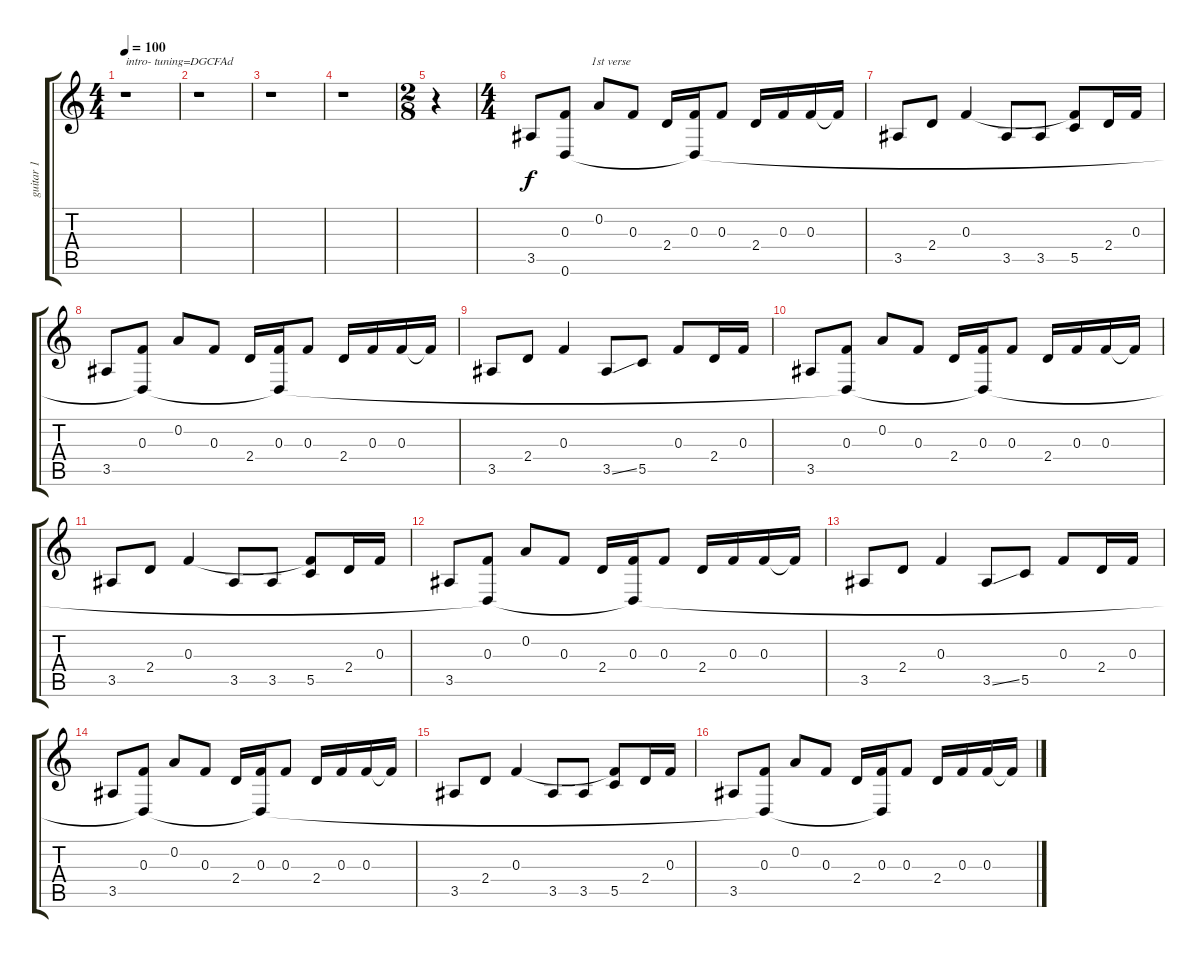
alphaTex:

\track ("guitar 1" "guitar 1") {instrument electricguitarclean}
\staff {score tabs}
\tuning (D4 A3 F3 C3 G2 D2) {hide}
\ts (4 4)
\tempo 100
\clef g2
\ks c
r.1{txt "intro- tuning=DGCFAd" dy f instrument electricguitarclean} |
r.1 |
r.1 |
r.1 |
\ts (2 8)
r.4 |
\ts (4 4)
3.5.8{txt "                    1st verse" instrument electricguitarclean} (0.3 0.6).8 0.2.8 0.3.8 2.4.16 (0.3 0.6{t}).16 0.3.8 2.4.16 0.3.16 0.3.16 0.3{t}.16 |
3.5.8 2.4.8 0.3.4 3.5.8 3.5.8 (0.3{t} 5.5).8 2.4.16 0.3.16 |
3.5.8 (0.3 0.6{t}).8 0.2.8 0.3.8 2.4.16 (0.3 0.6{t}).16 0.3.8 2.4.16 0.3.16 0.3.16 0.3{t}.16 |
3.5.8 2.4.8 0.3.4 3.5{ss}.8 5.5.8 0.3.8 2.4.16 0.3.16 |
3.5.8 (0.3 0.6{t}).8 0.2.8 0.3.8 2.4.16 (0.3 0.6{t}).16 0.3.8 2.4.16 0.3.16 0.3.16 0.3{t}.16 |
3.5.8 2.4.8 0.3.4 3.5.8 3.5.8 (0.3{t} 5.5).8 2.4.16 0.3.16 |
3.5.8 (0.3 0.6{t}).8 0.2.8 0.3.8 2.4.16 (0.3 0.6{t}).16 0.3.8 2.4.16 0.3.16 0.3.16 0.3{t}.16 |
3.5.8 2.4.8 0.3.4 3.5{ss}.8 5.5.8 0.3.8 2.4.16 0.3.16 |
3.5.8 (0.3 0.6{t}).8 0.2.8 0.3.8 2.4.16 (0.3 0.6{t}).16 0.3.8 2.4.16 0.3.16 0.3.16 0.3{t}.16 |
3.5.8 2.4.8 0.3.4 3.5.8 3.5.8 (0.3{t} 5.5).8 2.4.16 0.3.16 |
3.5.8 (0.3 0.6{t}).8 0.2.8 0.3.8 2.4.16 (0.3 0.6{t}).16 0.3.8 2.4.16 0.3.16 0.3.16 0.3{t}.16
